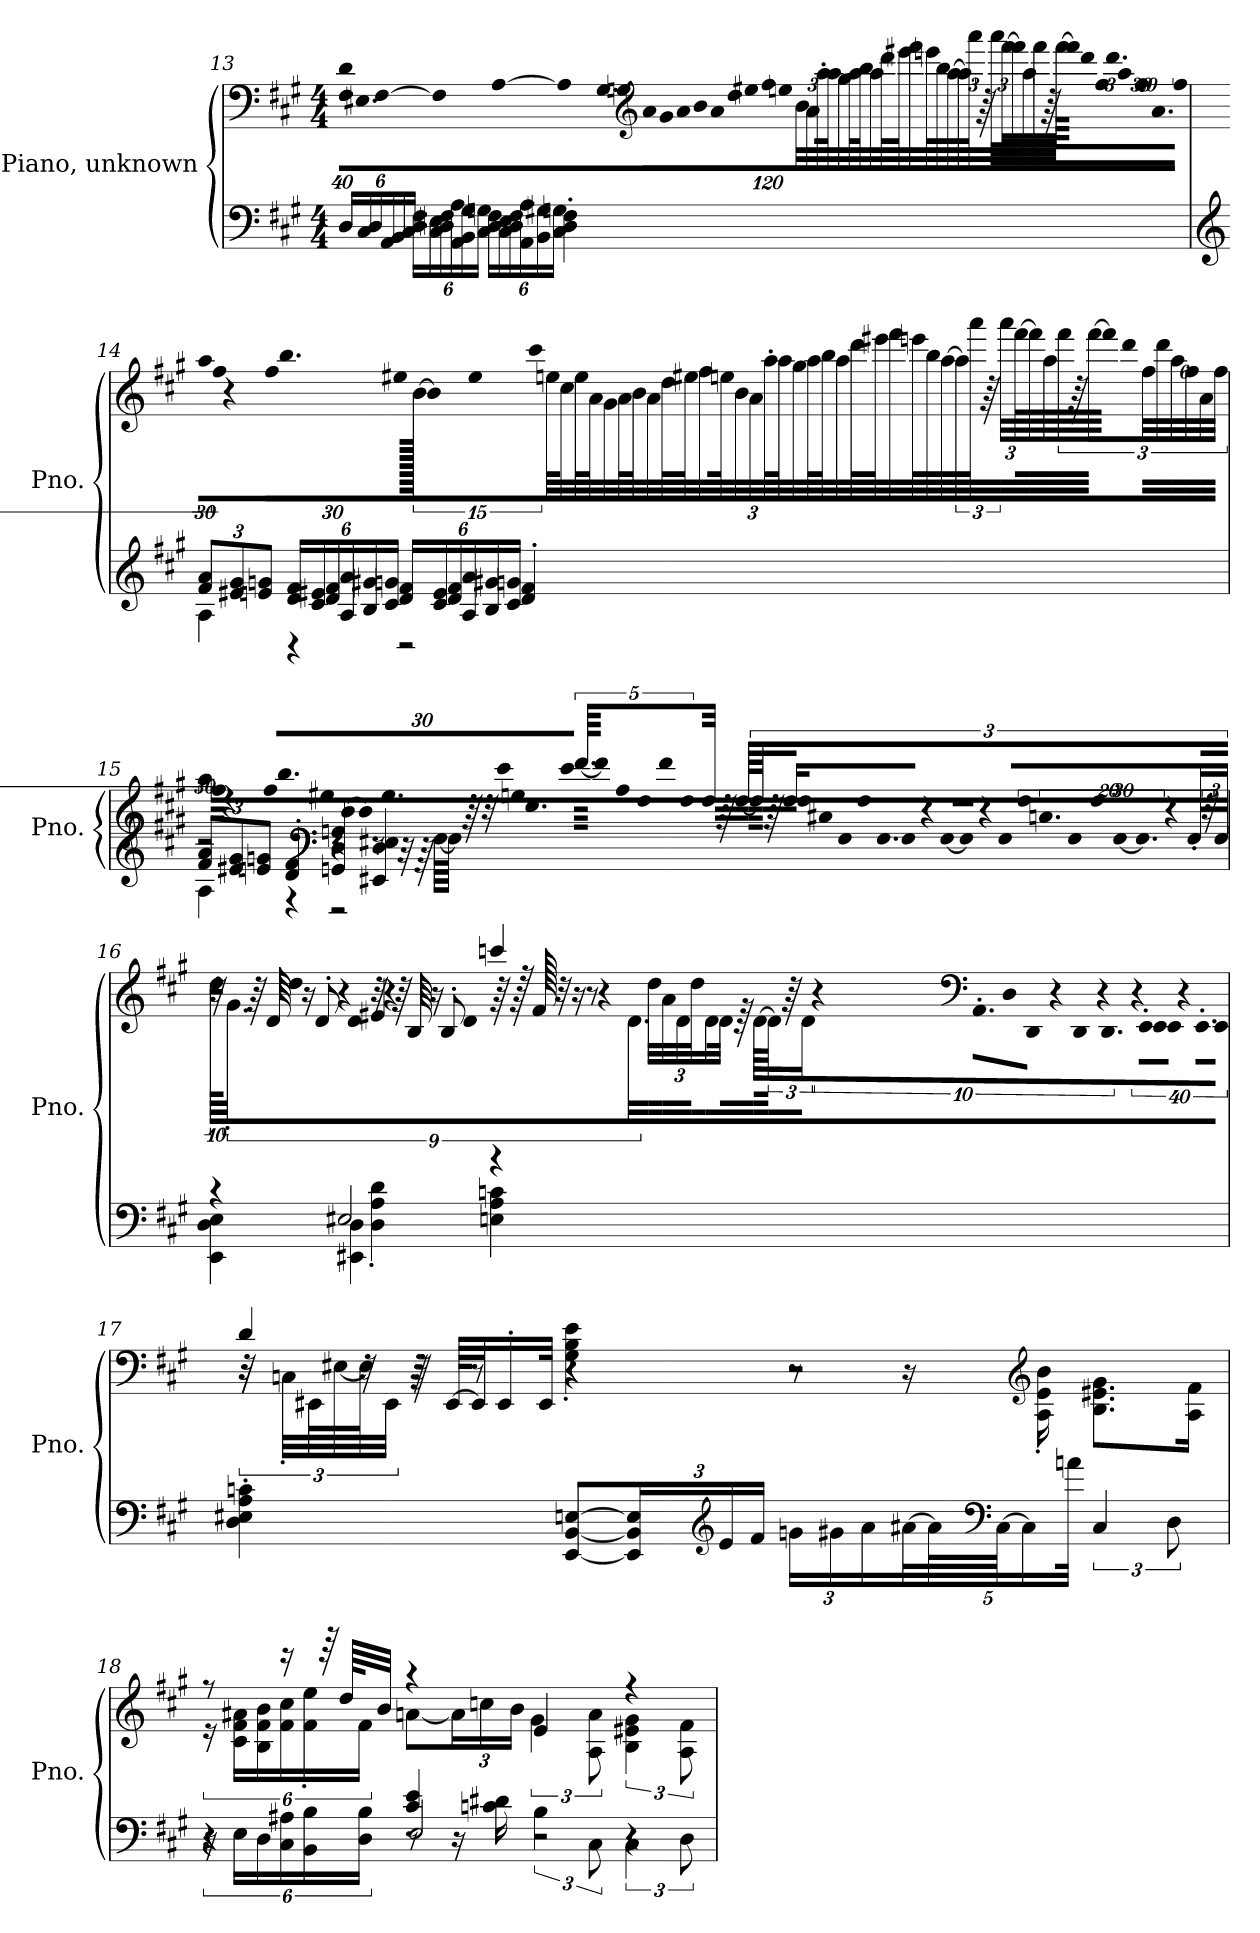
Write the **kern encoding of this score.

**kern	**kern
*part1	*part1
*staff2	*staff1
*I"Piano, unknown	*
*I'Pno.	*
!!LO:LB:g=z
*clefF4	*clefF4
*k[f#c#g#]	*k[f#c#g#]
*M4/4	*M4/4
*Xbrackettup	*Xbrackettup
=13	=13
!	!LO:N:vis=32
24D/LL	640%23F#\ 640%23d\LLL
!	!LO:N:vis=32.
.	1920%103E#X\
24C#/	.
24D/	.
!	!LO:N:vis=64
.	[960%17F#\L
!	!LO:N:vis=64
.	960%17F#\]
!	!LO:N:vis=64
24AA/	[960%17A\
!	!LO:N:vis=64
.	960%17A\J]
.	1920ryy
!	!LO:N:vis=32.
.	1920%103G#\
24BB/	.
24C#/JJ	.
!	!LO:N:vis=32
.	640%23Gn\JJJ
*	*clefG2
24D\ 24F#\LL	.
.	48a\LLL
.	48g#\
24C#\ 24E#X\	.
.	48a\
.	64b\K
.	32a\
24D\ 24F#\	.
.	64dd\L
24AA\ 24A\	.
.	64ee#X\J
.	32ff#\
24BB\ 24G#\	.
.	64een\K
.	48b\
24C#\ 24Gn\JJ	.
.	48a\
.	48aa'\
24D\ 24F#\LL	.
.	64aa\K
.	32gg#\
24C#\ 24E#\	.
.	64aa\L
.	64bb\J
.	32aa\
24D\ 24F#\	.
.	64ddd\L
24AA\ 24A\	.
.	64eee#X\J
.	32fff#\
24BB\ 24G#X\	.
.	64eeen\L
.	64bb\
.	[64aa\
24C#\ 24Gn\JJ	.
*	*brackettup
.	96aa\]
.	96aaa\JJJJ
.	96r
4D\' 4F#\'	.
*	*Xbrackettup
.	48aaa\LLL
.	[96fff#\L
.	64fff#\]
.	64aa\
*	*brackettup
.	96fff#\JJJJ
.	96r
.	[96fff#\LLLL
.	64fff#\]
.	64ddd\
*	*Xbrackettup
!	!LO:N:vis=64
.	960%17ff#\
!	!LO:N:vis=64.
.	640%17ddd\
!	!LO:N:vis=64
.	960%17aa\
!	!LO:N:vis=64
.	960%17ff#\
!	!LO:N:vis=64.
.	640%17a\
.	1920ryy
!	!LO:N:vis=64
.	960%17ff#\JJJJ
!!LO:LB:g=z
=14	=14
*clefG2	*
*^	*
*	*	*brackettup
!	!	!LO:N:vis=64
12f#/ 12a/L	4A\	960%17aa\KLLL
!	!	!LO:N:vis=32
.	.	640%23ff#\JJJ
!	!	!LO:N:vis=128
.	.	1920%17r
!	!	!LO:N:vis=64
.	.	960%17ff#\LLLL
!	!	!LO:N:vis=64.
.	.	640%17bb\
12e#X/ 12g#/	.	.
.	.	1920ryy
!	!	!LO:N:vis=64
.	.	960%17ee#X\J
.	.	[1920b\
.	.	640%13b\]
.	.	48ee#\
12en/ 12gn/J	.	48ccc#\
.	.	64een\K
.	.	32cc#\
.	.	64ee\L
24d/ 24f#/LL	4r	64a\J
.	.	32g#\
24c#/ 24e#X/	.	.
.	.	64a\L
.	.	64b\J
.	.	32a\
24d/ 24f#/	.	.
.	.	64dd\L
24A/ 24a/	.	64ee#X\J
.	.	32ff#\
24B/ 24g#X/	.	.
.	.	64een\K
*	*	*Xbrackettup
.	.	48b\
24c#/ 24gn/JJ	.	48a\
.	.	48aa'\
24d/ 24f#/LL	2r	64aa\K
.	.	32gg#\
24c#/ 24e#/	.	.
.	.	64aa\L
.	.	64bb\J
.	.	32aa\
24d/ 24f#/	.	.
.	.	64ddd\L
24A/ 24a/	.	64eee#X\J
.	.	32fff#\
24B/ 24g#X/	.	.
.	.	64eeen\L
.	.	64bb\
.	.	[64aa\
24c#/ 24gn/JJ	.	.
*	*	*brackettup
.	.	96aa\]
.	.	96aaa\JJJJ
.	.	96r
*	*	*Xbrackettup
4d/' 4f#/'	.	48aaa\LLL
.	.	[96fff#\L
.	.	64fff#\]
.	.	64aa\
*	*	*brackettup
.	.	96fff#\JJJJ
.	.	96r
.	.	[96fff#\LLLL
.	.	64fff#\]
.	.	64ddd\J
*	*	*Xbrackettup
.	.	48ff#\
.	.	48ddd\
.	.	48aa\
.	.	48ff#\
.	.	48a\
.	.	48ff#\JJJ
!!LO:PB:g=z
=15	=15	=15
*	*	*brackettup
!	!	!LO:N:vis=64
*	*	*^
12f#/ 12a/L	4A\	960%17aa/KLLL	2r
!	!	!LO:N:vis=32	!
.	.	640%23ff#/JJJ	.
!	!	!LO:N:vis=128	!
.	.	1920%17r	.
!	!	!LO:N:vis=64	!
.	.	960%17ff#/LLLL	.
!	!	!LO:N:vis=64.	!
.	.	640%17bb/	.
12e#X/ 12g#/	.	.	.
.	.	1920ryy	.
!	!	!LO:N:vis=64	!
.	.	960%17ee#X/	.
.	.	[1920b/	.
.	.	640%11b/]	.
!	!	!LO:N:vis=64.	!
.	.	640%17ee#/	.
12en/ 12gn/J	.	.	.
.	.	1920ryy	.
!	!	!LO:N:vis=64	!
.	.	960%17ccc#/	.
!	!	!LO:N:vis=64	!
.	.	960%17een/	.
!	!	!LO:N:vis=64.	!
.	.	640%17cc#/	.
.	.	1920ryy	.
!	!	!LO:N:vis=64	!
.	.	960%17ccc#/JJJJ	.
4d/' 4f#/'	4r	[80.ddd/LLL	.
.	.	480ddd/]	.
.	.	48ff#/	.
.	.	48dd/	.
*	*	*Xbrackettup	*
.	.	48ddd/J	.
.	.	24dd/	.
.	.	32dd/JJk	.
.	.	64r	.
.	.	[64dd/LLLL	.
*	*	*brackettup	*
.	.	96dd/JJJJ]	.
.	.	96r	.
.	.	24dd/LL	.
*clefF4	*	*	*
4GGn/ 4D/ 4Gn/	2r	64dd/KL	4r
.	.	32a#X/	.
.	.	64d/L	.
.	.	64dd/J	.
.	.	32.d/	.
.	.	32d/JJJ	.
.	.	64r	.
.	.	[64d/LLLL	.
.	.	64d/JJJJ]	.
.	.	64r	.
.	.	32d/LLL	.
!	!	!LO:N:vis=64	!
4EE#X/ 4D/ 4E#X/	.	960%17dd/L	8r
!	!	!LO:N:vis=64.	!
.	.	640%17an/	.
.	.	1920ryy	.
!	!	!LO:N:vis=64	!
.	.	960%17d/	.
!	!	!LO:N:vis=64	!
.	.	960%17dd/	.
!	!	!LO:N:vis=256	!
.	.	[1920%17d/K	.
!	!	!LO:N:vis=64.	!
.	.	640%17d/JJJJ]	.
.	.	1920ryy	.
!	!	!LO:N:vis=128	!
.	.	1920%17r	.
.	.	16d'/	32r
.	.	.	64r
.	.	.	[64d\LLLL
.	.	48r	64d\JJJJ]
.	.	.	64r
.	.	24d/	.
.	.	.	32r
!!LO:LB:g=z
=16	=16	=16	=16
!	!	!	!LO:N:vis=64
*	*	*	*^
4r	4EE\ 4D\ 4E\	2r	640%9dd\KLLL	32r
.	.	.	36.g#'\	.
.	.	.	.	64r
.	.	.	.	64d/
!	!	!	!LO:N:vis=32	!
.	.	.	1920%53dd\	.
.	.	.	.	16r
!	!	!	!LO:N:vis=32	!
.	.	.	1920%53d\JJJ	.
!	!	!	!LO:N:vis=16	!
.	.	.	1920%107r	.
.	.	.	.	8d'/
!	!	!	!LO:N:vis=32	!
.	.	.	1920%53d\	.
!	!	!	!LO:N:vis=64	!
.	.	.	640%9r	.
.	.	.	36.d\	.
*	*	*	*Xbrackettup	*
2E#X/	4EE#X\ 4D\	.	48dd\LLL	4r
.	.	.	48a\	.
.	.	.	48d\	.
.	.	.	48dd\J	.
.	.	.	24d\	.
.	.	.	32d\JJk	.
.	.	.	64r	.
.	.	.	[64d\LLLL	.
*	*	*	*brackettup	*
.	.	.	96d\JJJJ]	.
.	.	.	96r	.
.	.	.	24d\	.
!	!	!	!LO:N:vis=64	!
.	4D\' 4A\' 4d\'	4e#X/	640%9r	32r
*	*	*clefF4	*	*
.	.	.	36.AA'\LLL	.
.	.	.	.	64r
.	.	.	.	64DD/
!	!	!	!LO:N:vis=32	!
.	.	.	1920%53D\	.
.	.	.	.	16r
!	!	!	!LO:N:vis=32	!
.	.	.	1920%53DD\JJJ	.
!	!	!	!LO:N:vis=16	!
.	.	.	1920%107r	.
.	.	.	.	8DD'/
!	!	!	!LO:N:vis=32	!
.	.	.	1920%53DD\	.
!	!	!	!LO:N:vis=64	!
.	.	.	640%9r	.
.	.	.	36.DD\	.
!	!	!	!LO:N:vis=32	!
4r	4En\ 4A\ 4cn\	4en/	640%23r	64r
.	.	.	.	128r
.	.	.	.	128AA/
.	.	.	.	32r
!	!	!	!LO:N:vis=32	!
.	.	.	640%23EE'\LLL	.
.	.	.	.	16r
!	!	!	!LO:N:vis=32	!
.	.	.	640%23EE\	.
!	!	!	!LO:N:vis=32	!
.	.	.	640%23EE\JJJ	.
.	.	.	.	8r
!	!	!	!LO:N:vis=64	!
.	.	.	960%17r	.
!	!	!	!LO:N:vis=32.	!
.	.	.	1920%103EE'\LLL	.
!	!	!	!LO:N:vis=32	!
.	.	.	640%23EE\JJJ	.
960ryy	960ryy	960ryy	.	960ryy
*v	*v	*	*	*
!!LO:LB:g=z	!!	!!
=17	=17	=17	=17
4D\' 4E#X\' 4A\' 4cn\'	4d/	48r	16r
.	.	48Cn'\LLL	.
.	.	96EE#X\L	.
.	.	[96E#X\	.
*	*	*Xbrackettup	*
.	.	96E#\J]	32r
.	.	48EE#\JJJ	.
.	.	32r	64r
.	.	.	[64EE#/KLLL
.	.	8r	32EE#/J]
.	.	.	16EE#'/
.	.	.	32EE#/JJk
[8EE/ [8BB/ [8En/L	4r	4G#\' 4B\' 4e\'	4r
24EE/] 24BB/] 24E/]L	.	.	.
*clefG2	*	*	*
24e/	.	.	.
24f#/JJ	.	.	.
24gn\LL	2r	8r	2r
24g#X\	.	.	.
24a\	.	.	.
[40a#X\L	.	16r	.
80a#\L]	.	.	.
*clefF4	*	*	*
[80C#\JJ	.	.	.
20C#\]	.	.	.
*	*clefG2	*	*
.	.	16A\' 16e\' 16b\'	.
40an\JJk	.	.	.
*brackettup	*	*	*
6C#/	.	8.B\ 8.e#X\ 8.g#\L	.
12D\	.	.	.
.	.	16A\ 16f#\Jk	.
*	*	*v	*v
!!LO:LB:g=z
=18	=18	=18
*^	*	*
*	*^	*	*
*	*	*	*	*brackettup
4r	24r	4r	8r	24r
.	24E\LL	.	.	24c#\ 24f#\ 24a#X\LL
.	24D\	.	.	24B\ 24f#\ 24b\
*	*Xbrackettup	*	*	*Xbrackettup
.	24C#\ 24A#X\	.	16r	24f#\ 24cc#\
.	24BB\ 24B\	.	.	24f#\' 24ee\'
.	.	.	64r	.
.	.	.	64dd/KLLL	.
.	24D\ 24B\JJ	.	.	24f#\JJ
.	.	.	32b/JJJ	.
4c#/ 4e/	8r	2E/	4r	[8an\L
.	16r	.	.	24a\L]
.	.	.	.	24ccn\
.	16cn\ 16d#X\	.	.	.
.	.	.	.	24b\JJ
*	*brackettup	*	*	*brackettup
2r	6B\	.	4e/	6g#\
.	12C#\	.	.	12A\ 12a\
.	6C#\	4r	4r	6B\ 6e#X\ 6g#\
.	12D\	.	.	12A\ 12f#\
*v	*v	*v	*	*
*	*v	*v
=	=
*-	*-
